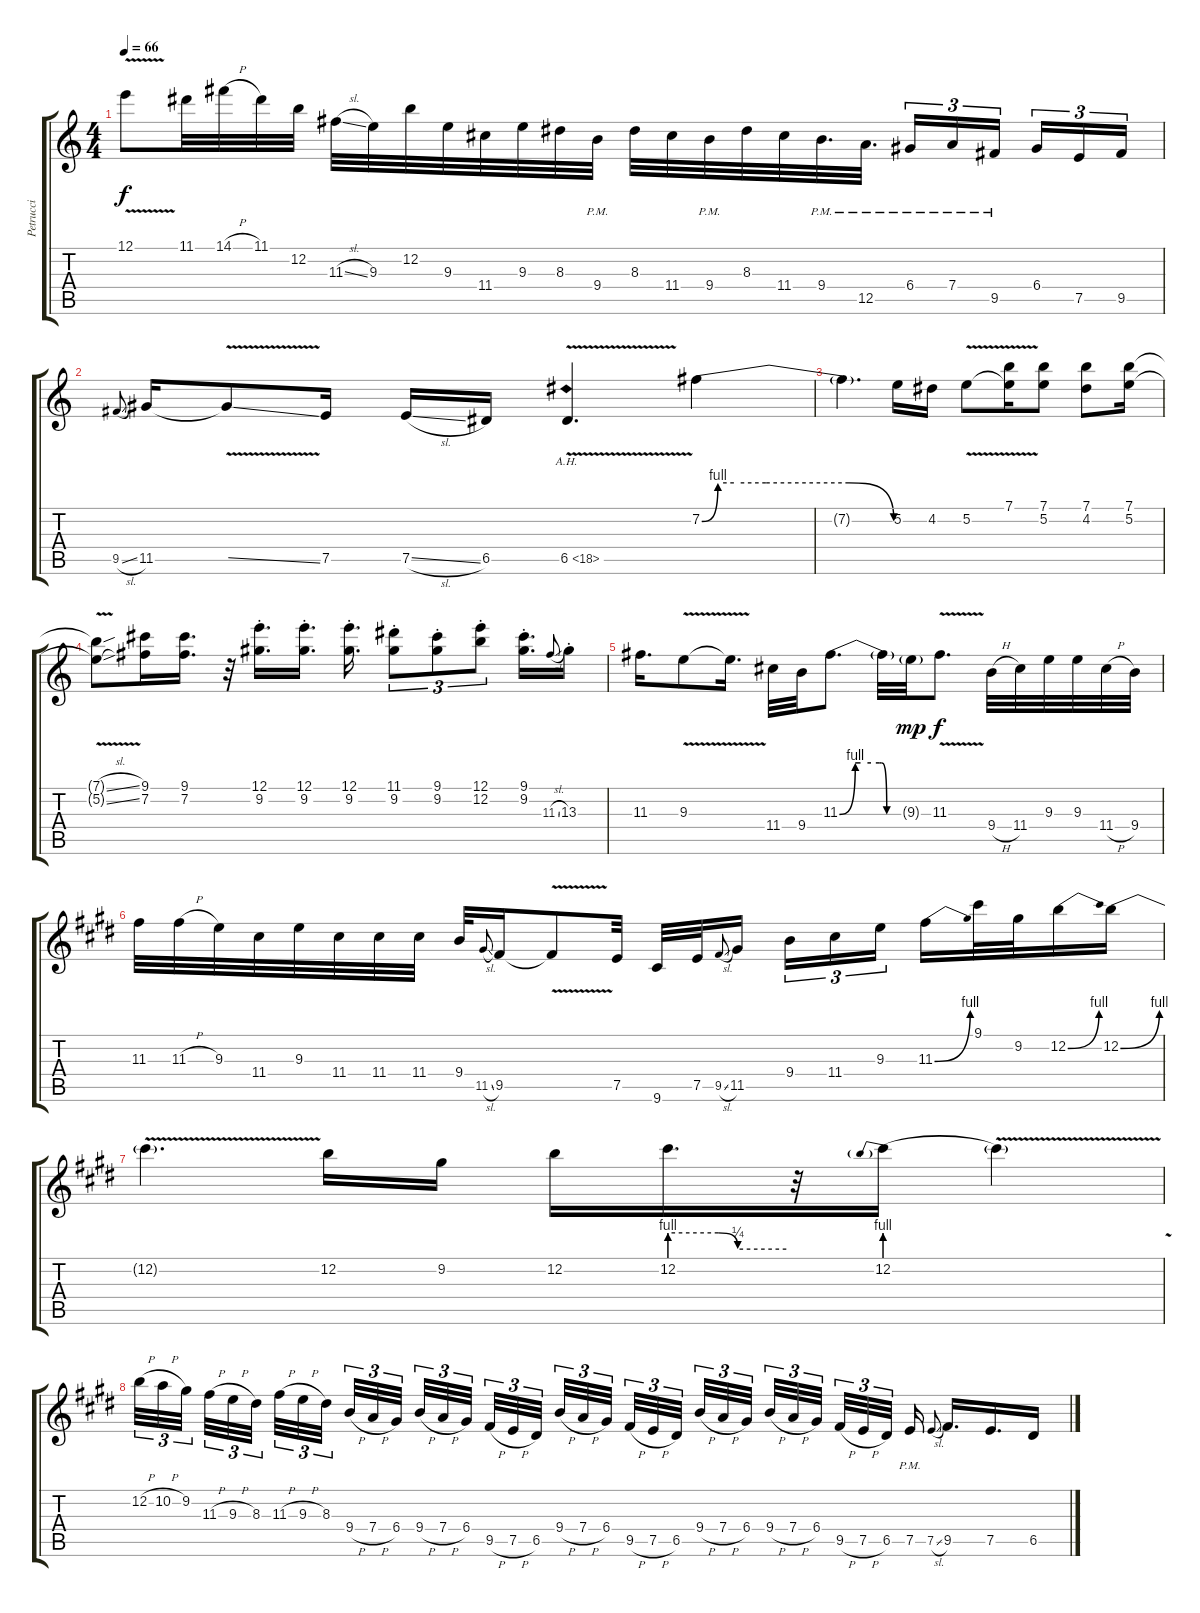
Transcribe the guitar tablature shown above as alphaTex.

\track ("Petrucci" "Petrucci") {instrument overdrivenguitar}
\staff {score tabs}
\tuning (E4 B3 G3 D3 A2 E2) {hide}
\ts (4 4)
\tempo 66
\clef g2
\ks c
12.1{v}.8{dy f} 11.1.32 14.1{h}.32 11.1.32 12.2.32 11.3{sl}.32 9.3.32 12.2.32 9.3.32 11.4.32 9.3.32 8.3.32 9.4{pm}.32 8.3.32 11.4.32 9.4{pm}.32 8.3.32 11.4.32 9.4{pm}.32{d} 12.5{pm}.32{d} 6.4{pm}.16{tu (3 2)} 7.4{pm}.16{tu (3 2)} 9.5{pm}.16{tu (3 2) beam splitsecondary} 6.4.16{tu (3 2)} 7.5.16{tu (3 2)} 9.5.16{tu (3 2)} |
9.5{sl}.8{gr onbeat} 11.5.16 11.5{v ss t}.8 7.5.16 7.5{sl}.16 6.5.16 6.5{ah 12 v}.4{d} 7.2{be (custom 0 0 5 4 10 4 20 4 46 4 60 0)}.4 |
7.2{t}.4{d} 5.2.16 4.2.16 5.2{v}.8 (7.1 5.2{t}).16 (7.1 5.2).8 (7.1 4.2).8 (7.1 5.2).16 |
(7.1{v sl t} 5.2{v sl t}).8 (9.1 7.2).16 (9.1 7.2).16{d} r.32 (12.1{st} 9.2{st}).16{d} (12.1{st} 9.2{st}).16{d} (12.1{st} 9.2{st}).16{d} (11.1{st} 9.2{st}).8{tu (3 2)} (9.1{st} 9.2{st}).8{tu (3 2)} (12.1{st} 12.2{st}).8{tu (3 2)} (9.1{st} 9.2{st}).16{d} 11.3{sl}.8{gr onbeat} 13.3{st}.16 |
11.3.16{d} 9.3{v}.8 9.3{t}.16{d} 11.4.32 9.4.32 11.3{be (custom 0 0 15 4 20 4 30 4 38 4 40 4 45 0 50 0 60 0)}.8{d} 11.3{t}.32 9.3{g}.32{dy mp} 11.3{v}.8{d dy f} 9.4{h}.32 11.4.32 9.3.32 9.3.32 11.4{h}.32 9.4.32 |
\ks e
11.3.32 11.3{h}.32 9.3.32 11.4.32 9.3.32 11.4.32 11.4.32 11.4.32 9.4.32 11.5{sl}.8{gr onbeat} 9.5.16 9.5{v t}.8 7.5.32 9.6.32 7.5.32 9.5{sl}.8{gr onbeat} 11.5.16{beam splitsecondary} 9.4.16{tu (3 2)} 11.4.16{tu (3 2)} 9.3.16{tu (3 2)} 11.3{be (bend 0 0 60 4)}.16 9.1.32 9.2.32 12.2{be (bend 0 0 60 4)}.16 12.2{be (bend 0 0 60 4)}.16 |
12.2{v t}.4{d} 12.2.16 9.2.16 12.2.16 12.2{be (custom 0 4 25 4 35 1 60 1)}.16{d} r.32 12.2{be (prebend 0 4 60 4)}.16 12.2{v t}.4 |
12.2{h}.32{tu (3 2)} 10.2{h}.32{tu (3 2)} 9.2.32{tu (3 2) beam splitsecondary} 11.3{h}.32{tu (3 2)} 9.3{h}.32{tu (3 2)} 8.3.32{tu (3 2) beam splitsecondary} 11.3{h}.32{tu (3 2)} 9.3{h}.32{tu (3 2)} 8.3.32{tu (3 2) beam splitsecondary} 9.4{h}.32{tu (3 2)} 7.4{h}.32{tu (3 2)} 6.4.32{tu (3 2)} 9.4{h}.32{tu (3 2)} 7.4{h}.32{tu (3 2)} 6.4.32{tu (3 2) beam splitsecondary} 9.5{h}.32{tu (3 2)} 7.5{h}.32{tu (3 2)} 6.5.32{tu (3 2) beam splitsecondary} 9.4{h}.32{tu (3 2)} 7.4{h}.32{tu (3 2)} 6.4.32{tu (3 2) beam splitsecondary} 9.5{h}.32{tu (3 2)} 7.5{h}.32{tu (3 2)} 6.5.32{tu (3 2)} 9.4{h}.32{tu (3 2)} 7.4{h}.32{tu (3 2)} 6.4.32{tu (3 2) beam splitsecondary} 9.4{h}.32{tu (3 2)} 7.4{h}.32{tu (3 2)} 6.4.32{tu (3 2) beam splitsecondary} 9.5{h}.32{tu (3 2)} 7.5{h}.32{tu (3 2)} 6.5.32{tu (3 2) beam splitsecondary} 7.5{pm}.16 7.5{sl}.8{gr onbeat} 9.5.16{d} 7.5.16{d} 6.5.16
